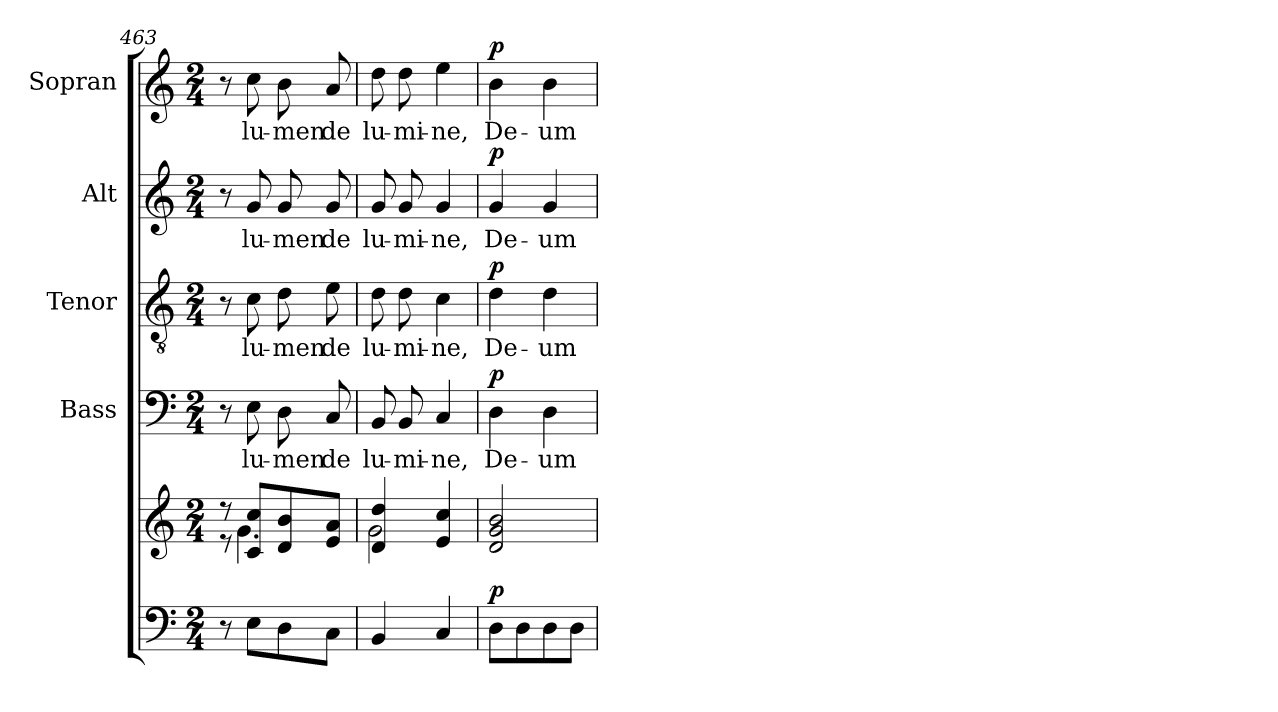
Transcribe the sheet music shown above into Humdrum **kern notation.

**kern	**kern	**dynam	**kern	**text	**dynam	**kern	**text	**dynam	**kern	**text	**dynam	**kern	**text	**dynam
*part5	*part5	*part5	*part4	*part4	*part4	*part3	*part3	*part3	*part2	*part2	*part2	*part1	*part1	*part1
*staff6	*staff5	*staff5/6	*staff4	*staff4	*staff4	*staff3	*staff3	*staff3	*staff2	*staff2	*staff2	*staff1	*staff1	*staff1
*	*	*	*I"Bass	*	*	*I"Tenor	*	*	*I"Alt	*	*	*I"Sopran	*	*
*	*	*	*I'B.	*	*	*I'T.	*	*	*I'A.	*	*	*I'S.	*	*
!!LO:LB:g=z
*clefF4	*clefG2	*	*clefF4	*	*	*clefGv2	*	*	*clefG2	*	*	*clefG2	*	*
*k[]	*k[]	*	*k[]	*	*	*k[]	*	*	*k[]	*	*	*k[]	*	*
*C:	*C:	*	*C:	*	*	*C:	*	*	*C:	*	*	*C:	*	*
*M2/4	*M2/4	*	*M2/4	*	*	*M2/4	*	*	*M2/4	*	*	*M2/4	*	*
=463	=463	=463	=463	=463	=463	=463	=463	=463	=463	=463	=463	=463	=463	=463
*	*^	*	*	*	*	*	*	*	*	*	*	*	*	*
8r	8r	8r	.	8r	.	.	8r	.	.	8r	.	.	8r	.	.
!	!	!	!	!	!LO:LY:b	!	!	!LO:LY:b	!	!	!LO:LY:b	!	!	!LO:LY:b	!
8E\L	8c/ 8cc/L	4.g\	.	8E\	lu-	.	8c\	lu-	.	8g/	lu-	.	8cc\	lu-	.
!	!	!	!	!	!LO:LY:b	!	!	!LO:LY:b	!	!	!LO:LY:b	!	!	!LO:LY:b	!
8D\	8d/ 8b/	.	.	8D\	-men	.	8d\	-men	.	8g/	-men	.	8b\	-men	.
!	!	!	!	!	!LO:LY:b	!	!	!LO:LY:b	!	!	!LO:LY:b	!	!	!LO:LY:b	!
8C\J	8e/ 8a/J	.	.	8C/	de	.	8e\	de	.	8g/	de	.	8a/	de	.
=464	=464	=464	=464	=464	=464	=464	=464	=464	=464	=464	=464	=464	=464	=464	=464
!	!	!	!	!	!LO:LY:b	!	!	!LO:LY:b	!	!	!LO:LY:b	!	!	!LO:LY:b	!
4BB/	4d/ 4dd/	2g\	.	8BB/	lu-	.	8d\	lu-	.	8g/	lu-	.	8dd\	lu-	.
!	!	!	!	!	!LO:LY:b	!	!	!LO:LY:b	!	!	!LO:LY:b	!	!	!LO:LY:b	!
.	.	.	.	8BB/	-mi-	.	8d\	-mi-	.	8g/	-mi-	.	8dd\	-mi-	.
!	!	!	!	!	!LO:LY:b	!	!	!LO:LY:b	!	!	!LO:LY:b	!	!	!LO:LY:b	!
4C/	4e/ 4cc/	.	.	4C/	-ne,	.	4c\	-ne,	.	4g/	-ne,	.	4ee\	-ne,	.
*	*v	*v	*	*	*	*	*	*	*	*	*	*	*	*	*
=465	=465	=465	=465	=465	=465	=465	=465	=465	=465	=465	=465	=465	=465	=465
!	!	!LO:DY:a=2	!	!LO:LY:b	!LO:DY:a	!	!LO:LY:b	!LO:DY:a	!	!LO:LY:b	!LO:DY:a	!	!LO:LY:b	!LO:DY:a
8D\L	2d/ 2g/ 2b/	p	4D\	De-	p	4d\	De-	p	4g/	De-	p	4b\	De-	p
8D\	.	.	.	.	.	.	.	.	.	.	.	.	.	.
!	!	!	!	!LO:LY:b	!	!	!LO:LY:b	!	!	!LO:LY:b	!	!	!LO:LY:b	!
8D\	.	.	4D\	-um	.	4d\	-um	.	4g/	-um	.	4b\	-um	.
8D\J	.	.	.	.	.	.	.	.	.	.	.	.	.	.
=	=	=	=	=	=	=	=	=	=	=	=	=	=	=
*-	*-	*-	*-	*-	*-	*-	*-	*-	*-	*-	*-	*-	*-	*-
